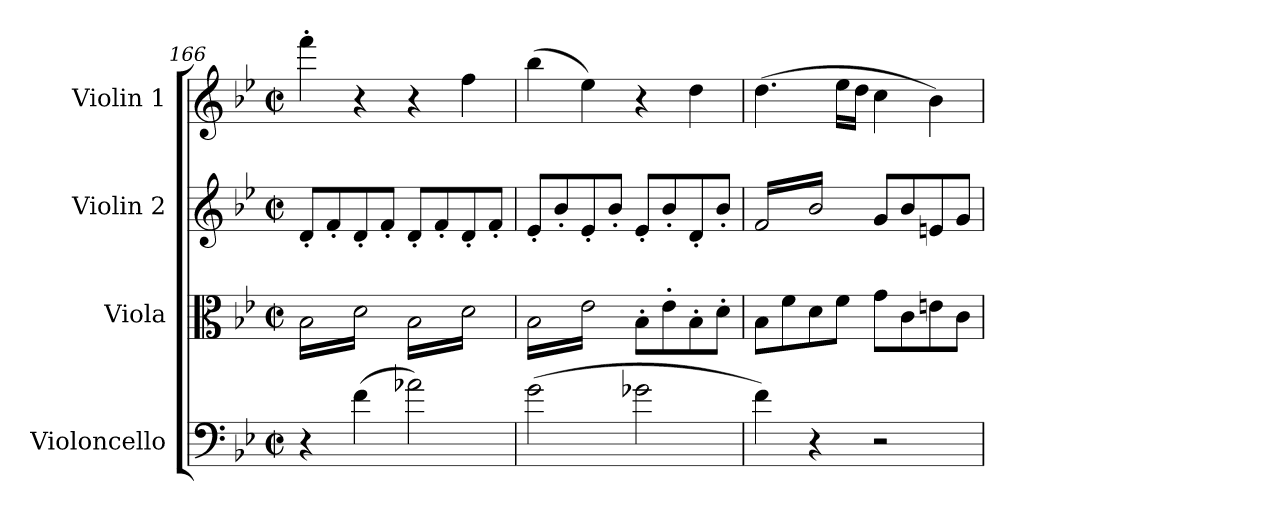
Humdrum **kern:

**kern	**kern	**kern	**kern
*part4	*part3	*part2	*part1
*staff4	*staff3	*staff2	*staff1
*I"Violoncello	*I"Viola	*I"Violin 2	*I"Violin 1
*I'Vc	*I'Vla	*I'Vln	*I'Vln
*clefF4	*clefC3	*clefG2	*clefG2
*k[b-e-]	*k[b-e-]	*k[b-e-]	*k[b-e-]
*M2/2	*M2/2	*M2/2	*M2/2
*met(c|)	*met(c|)	*met(c|)	*met(c|)
=166	=166	=166	=166
*	*tremolo	*	*
4r	16B-\LL	8d'/L	4fff'\
.	16d\	.	.
.	16B-\	8f'/	.
.	16d\	.	.
(>4f\	16B-\	8d'/	4r
.	16d\	.	.
.	16B-\	8f'/J	.
.	16d\JJ	.	.
2a-X\)	16B-\LL	8d'/L	4r
.	16d\	.	.
.	16B-\	8f'/	.
.	16d\	.	.
.	16B-\	8d'/	4ff\
.	16d\	.	.
.	16B-\	8f'/J	.
.	16d\JJ	.	.
=167	=167	=167	=167
(>2g\	16B-\LL	8e-'/L	(>4bb-\
.	16e-\	.	.
.	16B-\	8b-'/	.
.	16e-\	.	.
.	16B-\	8e-'/	4ee-\)
.	16e-\	.	.
.	16B-\	8b-'/J	.
.	16e-\JJ	.	.
*	*Xtremolo	*	*
2g-X\	8B-'\L	8e-'/L	4r
.	.	.	.
.	8e-'\	8b-'/	.
.	.	.	.
.	8B-'\	8d'/	4dd\
.	8d'\J	8b-'/J	.
=168	=168	=168	=168
*	*	*tremolo	*
4f\)	8B-\L	16f/LL	(>4.dd\
.	.	16b-/	.
.	8f\	16f/	.
.	.	16b-/	.
4r	8d\	16f/	.
.	.	16b-/	.
.	8f\J	16f/	16ee-\LL
.	.	16b-/JJ	16dd\JJ
*	*	*Xtremolo	*
2r	8g\L	8g/L	4cc\
.	.	.	.
.	8c\	8b-/	.
.	.	.	.
.	8en\	8en/	4b-\)
.	8c\J	8g/J	.
=	=	=	=
*-	*-	*-	*-
